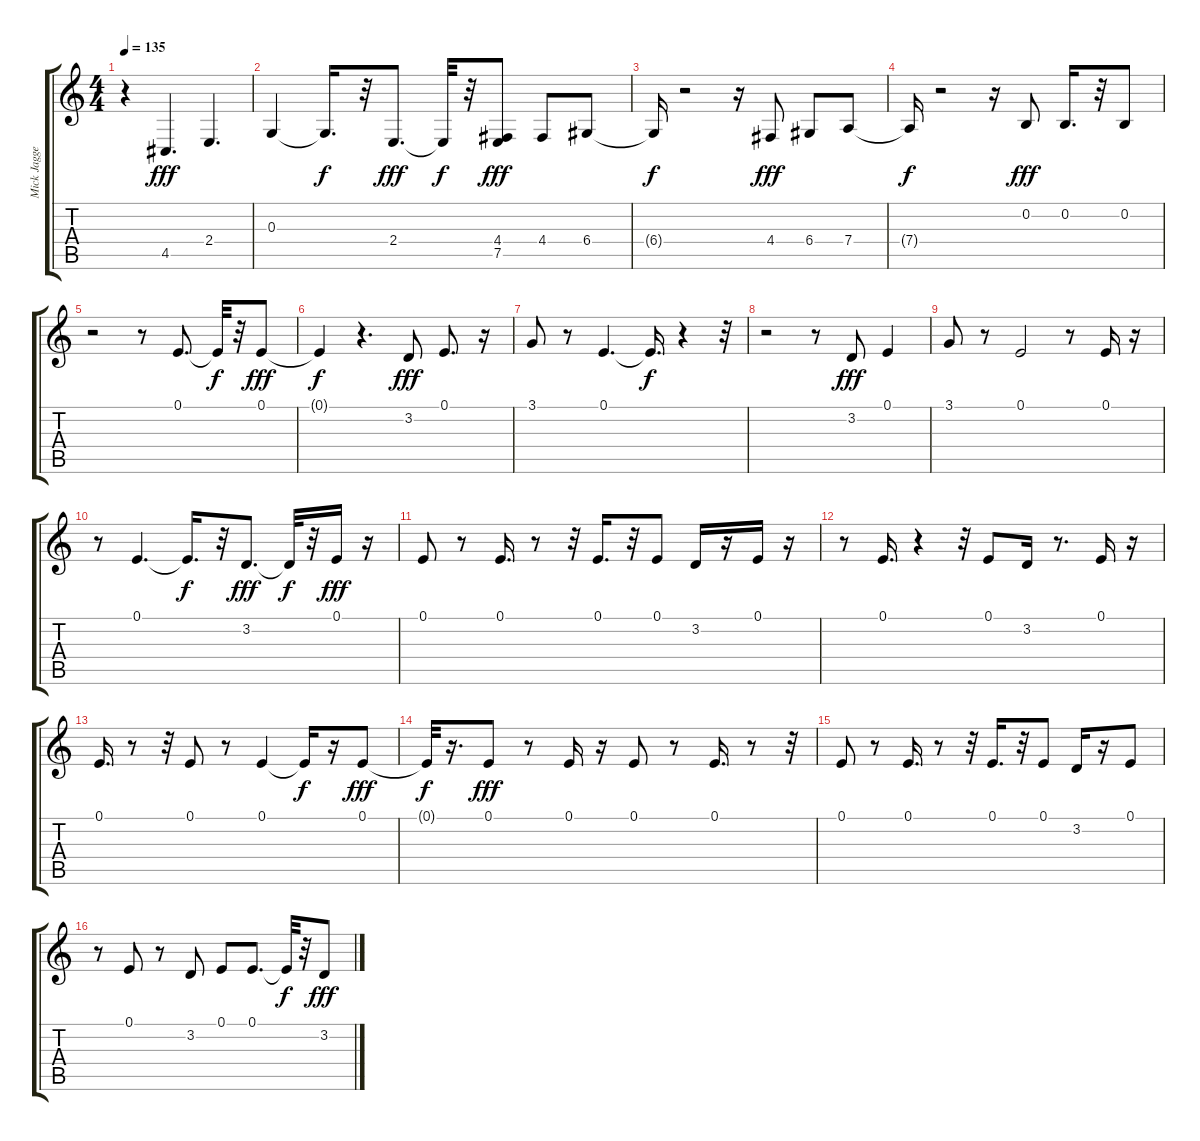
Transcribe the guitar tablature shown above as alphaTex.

\track ("Mick Jagger - Vocal" "Mick Jagge") {instrument sopranosax}
\staff {score tabs}
\tuning (E4 B3 G3 D3 A2 E2) {hide}
\ts (4 4)
\tempo 135
\clef g2
\ks c
r.4{dy fff} 4.5.4{d} 2.4.4{d} |
0.3.4 0.3{t}.16{d dy f} r.32 2.4.8{d dy fff} 2.4{t}.32{dy f} r.32 (4.4 7.5).8{dy fff} 4.4.8 6.4.8 |
6.4{t}.16{dy f} r.2 r.16 4.4.8{dy fff} 6.4.8 7.4.8 |
7.4{t}.16{dy f} r.2 r.16 0.2.8{dy fff} 0.2.16{d} r.32 0.2.8 |
r.2 r.8 0.1.8{d} 0.1{t}.32{dy f} r.32 0.1.8{dy fff} |
0.1{t}.4{dy f} r.4{d} 3.2.8{dy fff} 0.1.8{d} r.16 |
3.1.8 r.8 0.1.4{d} 0.1{t}.16{d dy f} r.4 r.32 |
r.2 r.8 3.2.8{dy fff} 0.1.4 |
3.1.8 r.8 0.1.2 r.8 0.1.16 r.16 |
r.8 0.1.4{d} 0.1{t}.16{d dy f} r.32 3.2.8{d dy fff} 3.2{t}.32{dy f} r.32 0.1.16{dy fff} r.16 |
0.1.8 r.8 0.1.16{d} r.8 r.32 0.1.16{d} r.32 0.1.8 3.2.16 r.16 0.1.16 r.16 |
r.8 0.1.16{d} r.4 r.32 0.1.8 3.2.16 r.8{d} 0.1.16 r.16 |
0.1.16{d} r.8 r.32 0.1.8 r.8 0.1.4 0.1{t}.16{dy f} r.16 0.1.8{dy fff} |
0.1{t}.32{dy f} r.16{d} 0.1.8{dy fff} r.8 0.1.16 r.16 0.1.8 r.8 0.1.16{d} r.8 r.32 |
0.1.8 r.8 0.1.16{d} r.8 r.32 0.1.16{d} r.32 0.1.8 3.2.16 r.16 0.1.8 |
r.8 0.1.8 r.8 3.2.8 0.1.8 0.1.8{d} 0.1{t}.32{dy f} r.32 3.2.8{dy fff}
